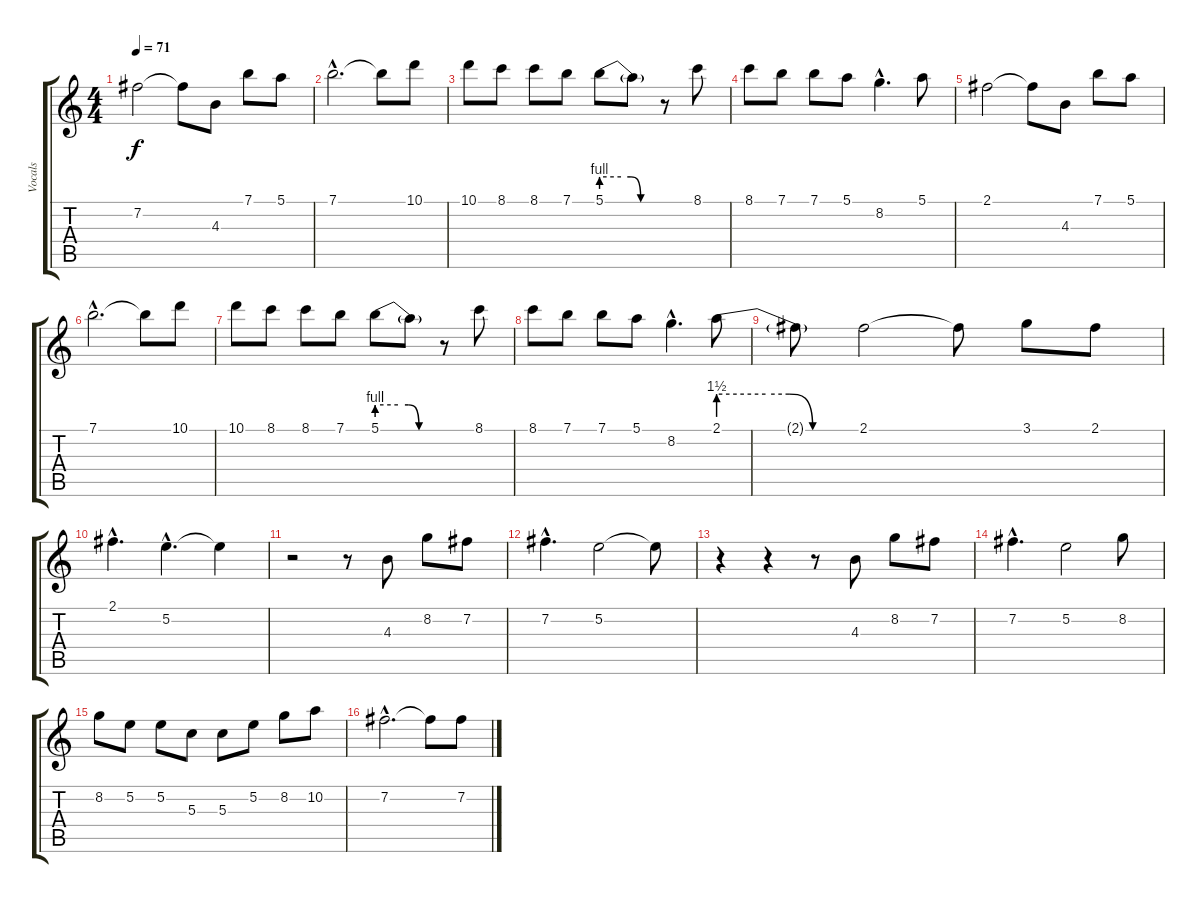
\track ("Vocals" "Vocals") {instrument synthstrings1}
\staff {score tabs}
\tuning (E5 B4 G4 D4 A3 E3) {hide}
\ts (4 4)
\tempo 71
\clef g2
\ks c
7.2.2{dy f} 7.2{t}.8 4.3.8 7.1.8 5.1.8 |
7.1{hac}.2{d} 7.1{t}.8 10.1.8 |
10.1.8 8.1.8 8.1.8 7.1.8 5.1{be (custom 0 4 20 4 30 4 40 0 60 0)}.8 5.1{t}.8 r.8 8.1.8 |
8.1.8 7.1.8 7.1.8 5.1.8 8.2{hac}.4{d} 5.1.8 |
2.1.2 2.1{t}.8 4.3.8 7.1.8 5.1.8 |
7.1{hac}.2{d} 7.1{t}.8 10.1.8 |
10.1.8 8.1.8 8.1.8 7.1.8 5.1{be (custom 0 4 20 4 30 4 40 0 60 0)}.8 5.1{t}.8 r.8 8.1.8 |
8.1.8 7.1.8 7.1.8 5.1.8 8.2{hac}.4{d} 2.1{be (custom 0 6 20 6 30 6 40 0 60 0)}.8 |
2.1{t}.8 2.1.2 2.1{t}.8 3.1.8 2.1.8 |
2.1{hac}.4{d} 5.2{hac}.4{d} 5.2{t}.4 |
r.2 r.8 4.3.8 8.2.8 7.2.8 |
7.2{hac}.4{d} 5.2.2 5.2{t}.8 |
r.4 r.4 r.8 4.3.8 8.2.8 7.2.8 |
7.2{hac}.4{d} 5.2.2 8.2.8 |
8.2.8 5.2.8 5.2.8 5.3.8 5.3.8 5.2.8 8.2.8 10.2.8 |
7.2{hac}.2{d} 7.2{t}.8 7.2.8
